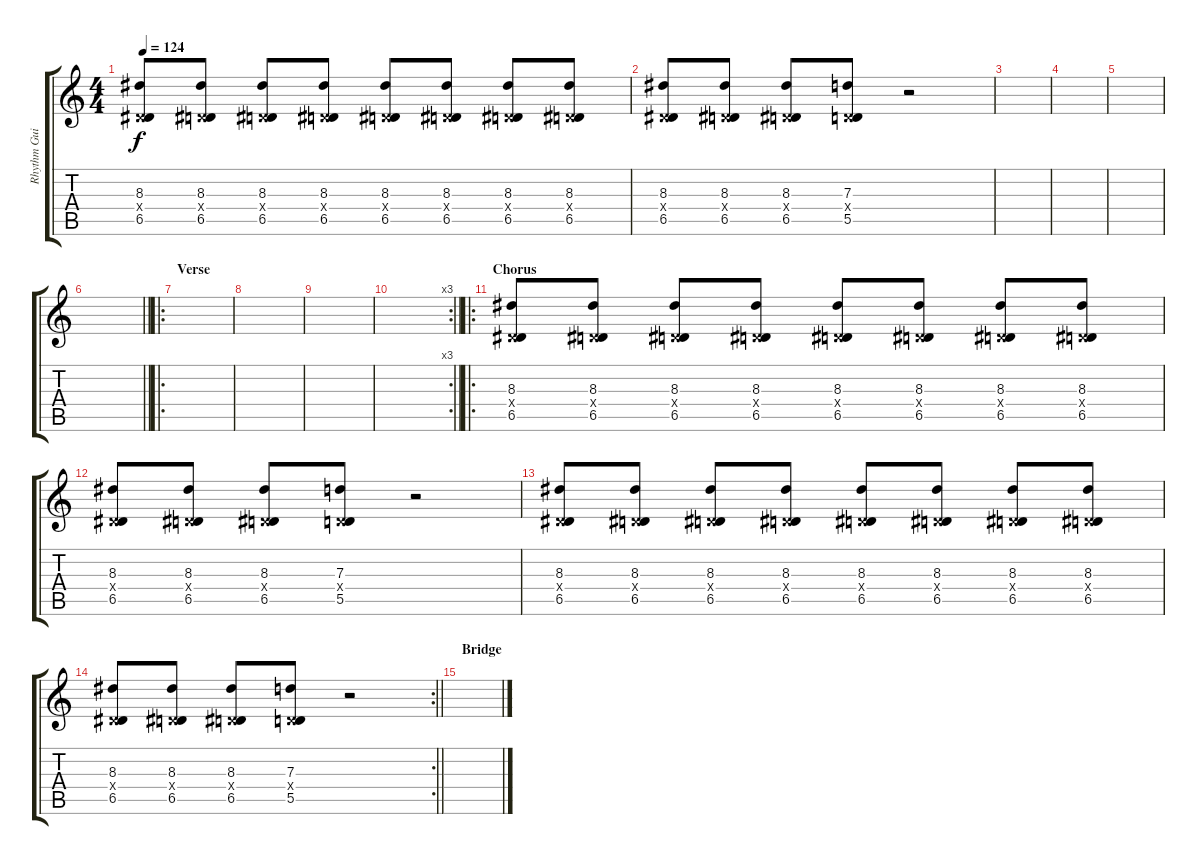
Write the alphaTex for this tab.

\track ("Rhythm Guitar" "Rhythm Gui") {instrument distortionguitar}
\staff {score tabs}
\tuning (E4 B3 G3 D3 A2 E2) {hide}
\ts (4 4)
\tempo 124
\clef g2
\ks c
(8.3 0.4{x} 6.5).8{dy f} (8.3 0.4{x} 6.5).8 (8.3 0.4{x} 6.5).8 (8.3 0.4{x} 6.5).8 (8.3 0.4{x} 6.5).8 (8.3 0.4{x} 6.5).8 (8.3 0.4{x} 6.5).8 (8.3 0.4{x} 6.5).8 |
(8.3 0.4{x} 6.5).8 (8.3 0.4{x} 6.5).8 (8.3 0.4{x} 6.5).8 (7.3 0.4{x} 5.5).8 r.2 |
|
|
|
\barLineRight lightlight
|
\ro
\section ("" "Verse")
|
|
|
\rc 3
\barLineRight lightlight
|
\ro
\section ("" "Chorus")
(8.3 0.4{x} 6.5).8 (8.3 0.4{x} 6.5).8 (8.3 0.4{x} 6.5).8 (8.3 0.4{x} 6.5).8 (8.3 0.4{x} 6.5).8 (8.3 0.4{x} 6.5).8 (8.3 0.4{x} 6.5).8 (8.3 0.4{x} 6.5).8 |
(8.3 0.4{x} 6.5).8 (8.3 0.4{x} 6.5).8 (8.3 0.4{x} 6.5).8 (7.3 0.4{x} 5.5).8 r.2 |
(8.3 0.4{x} 6.5).8 (8.3 0.4{x} 6.5).8 (8.3 0.4{x} 6.5).8 (8.3 0.4{x} 6.5).8 (8.3 0.4{x} 6.5).8 (8.3 0.4{x} 6.5).8 (8.3 0.4{x} 6.5).8 (8.3 0.4{x} 6.5).8 |
\rc 2
\barLineRight lightlight
(8.3 0.4{x} 6.5).8 (8.3 0.4{x} 6.5).8 (8.3 0.4{x} 6.5).8 (7.3 0.4{x} 5.5).8 r.2 |
\section ("" "Bridge")
